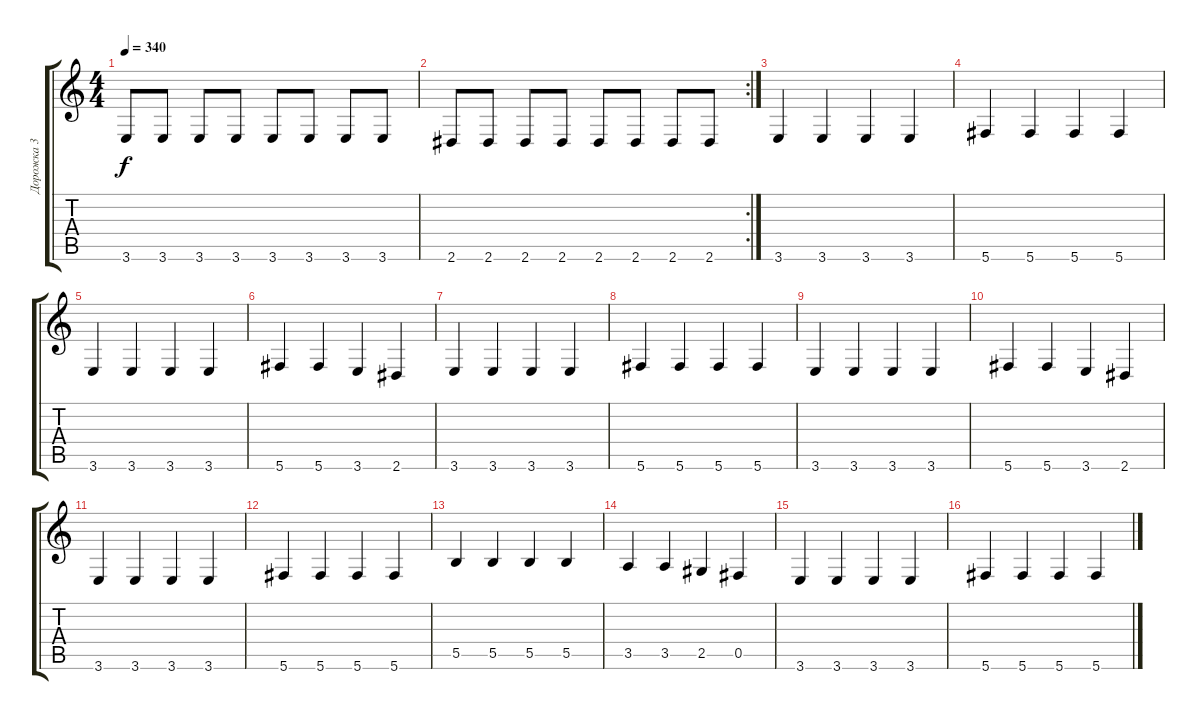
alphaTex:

\track ("Дорожка 3" "Дорожка 3") {instrument electricbassfinger}
\staff {score tabs}
\tuning (Db4 Ab3 E3 B2 Gb2 Db2) {hide}
\ts (4 4)
\tempo 340
\clef g2
\ks c
3.6.8{dy f} 3.6.8 3.6.8 3.6.8 3.6.8 3.6.8 3.6.8 3.6.8 |
\rc 2
2.6.8 2.6.8 2.6.8 2.6.8 2.6.8 2.6.8 2.6.8 2.6.8 |
3.6.4 3.6.4 3.6.4 3.6.4 |
5.6.4 5.6.4 5.6.4 5.6.4 |
3.6.4 3.6.4 3.6.4 3.6.4 |
5.6.4 5.6.4 3.6.4 2.6.4 |
3.6.4 3.6.4 3.6.4 3.6.4 |
5.6.4 5.6.4 5.6.4 5.6.4 |
3.6.4 3.6.4 3.6.4 3.6.4 |
5.6.4 5.6.4 3.6.4 2.6.4 |
3.6.4 3.6.4 3.6.4 3.6.4 |
5.6.4 5.6.4 5.6.4 5.6.4 |
5.5.4 5.5.4 5.5.4 5.5.4 |
3.5.4 3.5.4 2.5.4 0.5.4 |
3.6.4 3.6.4 3.6.4 3.6.4 |
5.6.4 5.6.4 5.6.4 5.6.4
